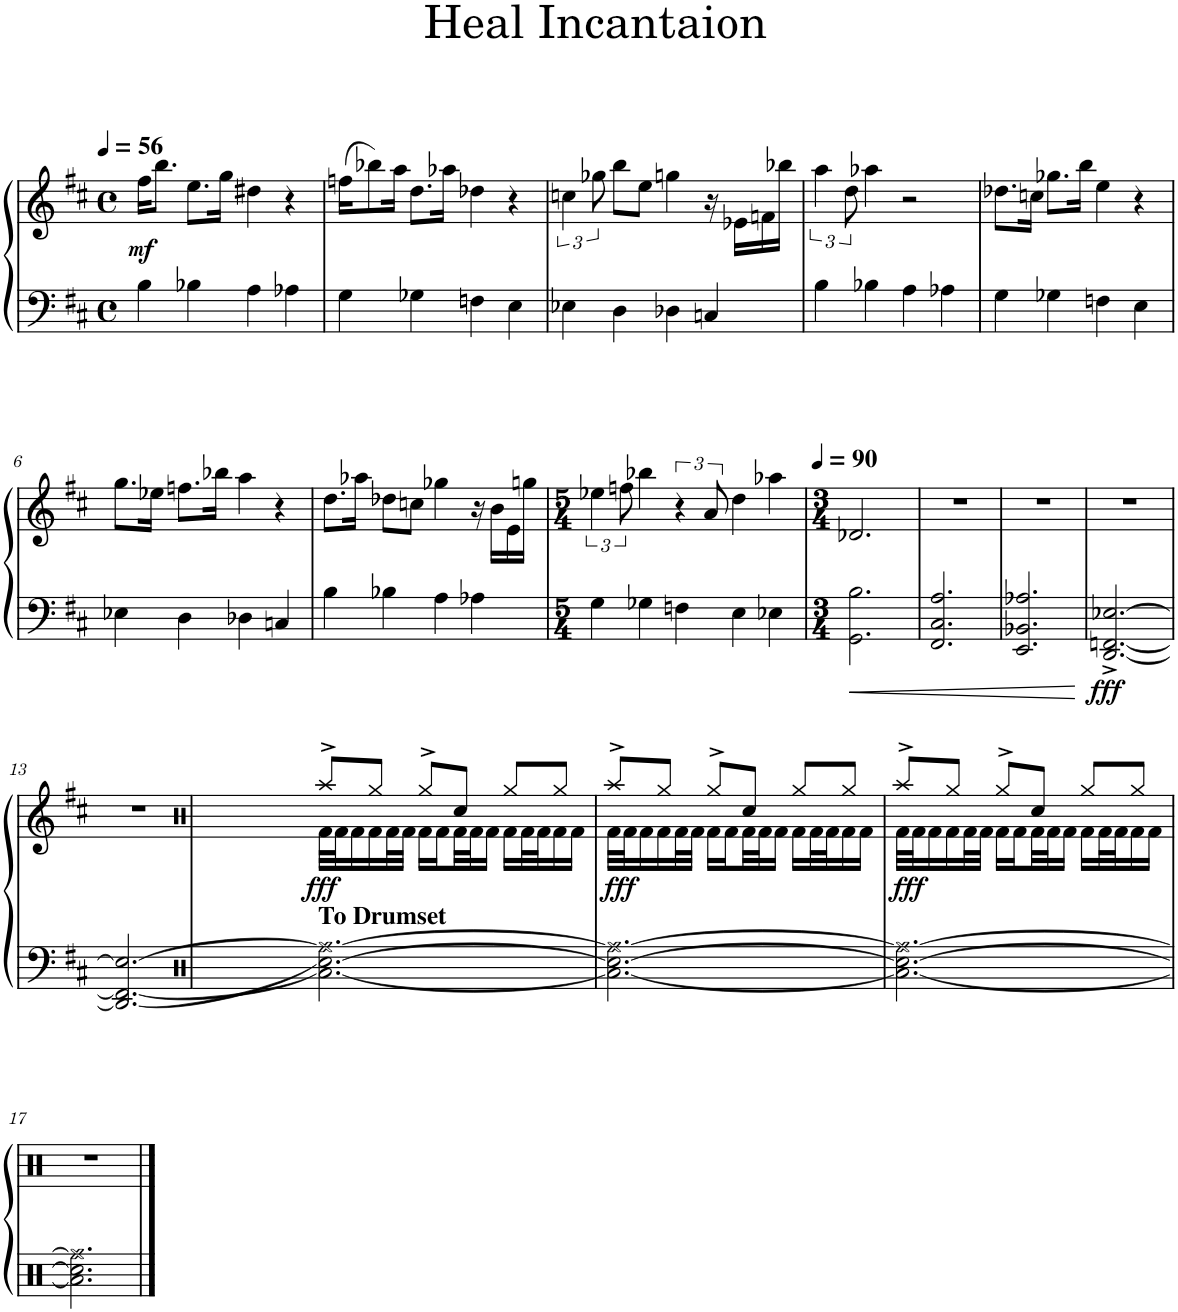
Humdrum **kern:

**kern	**kern	**dynam
*part1	*part1	*part1
*staff2	*staff1	*staff1/2
*I"Piano	*	*
*I'Pno.	*	*
*clefF4	*clefG2	*
*k[f#c#]	*k[f#c#]	*
*M4/4	*M4/4	*
*met(c)	*met(c)	*
*MM56	*MM56	*
=1	=1	=1
!	!	!LO:DY:b
4B\	16ff#\KL	mf
.	8.bb\J	.
4B-X\	8.ee\L	.
.	16gg\Jk	.
4A\	4dd#X\	.
4A-X\	4r	.
=2	=2	=2
4G\	(16ffn\KL	.
.	8bb-X\)	.
.	16aa\Jk	.
4G-X\	8.dd\L	.
.	16aa-X\Jk	.
4Fn\	4dd-X\	.
4E\	4r	.
=3	=3	=3
4E-X\	6ccn\	.
.	12gg-X\	.
4D\	8bb\L	.
.	8ee\J	.
4D-X\	4ggn\	.
4Cn/	16r	.
.	16e-X\LL	.
.	16fn\	.
.	16bb-X\JJ	.
=4	=4	=4
4B\	6aa\	.
.	12dd\	.
4B-X\	4aa-X\	.
4A\	2r	.
4A-X\	.	.
=5	=5	=5
4G\	8.dd-X\L	.
.	16ccn\Jk	.
4G-X\	8.gg-X\L	.
.	16bb\Jk	.
4Fn\	4ee\	.
4E\	4r	.
!!LO:LB:g=z
=6	=6	=6
4E-X\	8.gg\L	.
.	16ee-X\Jk	.
4D\	8.ffn\L	.
.	16bb-X\Jk	.
4D-X\	4aa\	.
4Cn/	4r	.
=7	=7	=7
4B\	8.dd\L	.
.	16aa-X\Jk	.
4B-X\	8dd-X\L	.
.	8ccn\J	.
4A\	4gg-X\	.
4A-X\	16r	.
.	16b\LL	.
.	16e\	.
.	16ggn\JJ	.
=8	=8	=8
*M5/4	*M5/4	*
4G\	6ee-X\	.
.	12ffn\	.
4G-X\	4bb-X\	.
4Fn\	6r	.
.	12a/	.
4E\	4dd\	.
4E-X\	4aa-X\	.
=9	=9	=9
*M3/4	*M3/4	*
*	*MM90	*
2.GG\ 2.B\	2.d-X/	.
=10	=10	=10
2.FF#/ 2.C#/ 2.A/	2.r	.
=11	=11	=11
2.EE/ 2.BB-X/ 2.A-X/	2.r	.
=12	=12	=12
!	!	!LO:DY:b=2
[2.DD/^ [2.FFn/^ [2.E-X/^	2.r	fff
!!LO:LB:g=z
=13	=13	=13
2.DD/_ 2.FF/_ 2.E-/_	2.r	.
=14	=14	=14
*clefX	*clefX	*
*	*^	*
!LO:TX:a:B:t=To Drumset	!	!	!
!	!	!	!LO:DY:b
2.f\_ 2.dd\_ 2.ee\_	8dd^/L	32c\LLL	fff
.	.	32b\J	.
.	.	16c\	.
.	8ff/J	16b\	.
.	.	32c\L	.
.	.	32b\JJJ	.
.	8ff^/L	16c\LL	.
.	.	16b\	.
.	8dd/J	32c\L	.
.	.	32b\J	.
.	.	16c\JJ	.
.	8ff/L	16b\LL	.
.	.	32c\L	.
.	.	32b\J	.
.	8ff/J	16c\	.
.	.	16b\JJ	.
=15	=15	=15	=15
!	!	!	!LO:DY:b
2.f\_ 2.dd\_ 2.ee\_	8dd^/L	32c\LLL	fff
.	.	32b\J	.
.	.	16c\	.
.	8ff/J	16b\	.
.	.	32c\L	.
.	.	32b\JJJ	.
.	8ff^/L	16c\LL	.
.	.	16b\	.
.	8dd/J	32c\L	.
.	.	32b\J	.
.	.	16c\JJ	.
.	8ff/L	16b\LL	.
.	.	32c\L	.
.	.	32b\J	.
.	8ff/J	16c\	.
.	.	16b\JJ	.
=16	=16	=16	=16
!	!	!	!LO:DY:b
2.f\_ 2.dd\_ 2.ee\_	8dd^/L	32c\LLL	fff
.	.	32b\J	.
.	.	16c\	.
.	8ff/J	16b\	.
.	.	32c\L	.
.	.	32b\JJJ	.
.	8ff^/L	16c\LL	.
.	.	16b\	.
.	8dd/J	32c\L	.
.	.	32b\J	.
.	.	16c\JJ	.
.	8ff/L	16b\LL	.
.	.	32c\L	.
.	.	32b\J	.
.	8ff/J	16c\	.
.	.	16b\JJ	.
*	*v	*v	*
!!LO:LB:g=z
=17	=17	=17
2.f\] 2.dd\] 2.ee\]	2.r	.
==	==	==
*-	*-	*-
